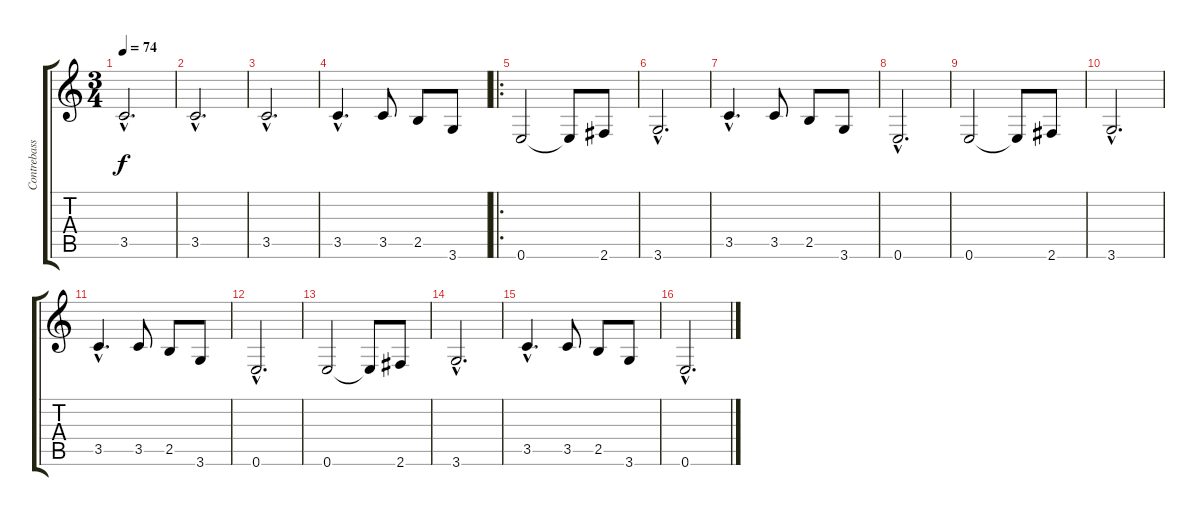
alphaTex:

\track ("Contrebasse" "Contrebass") {instrument contrabass}
\staff {score tabs}
\tuning (E4 B3 G3 D3 A2 E2) {hide}
\ts (3 4)
\tempo 74
\clef g2
\ks c
3.5{hac}.2{d dy f} |
3.5{hac}.2{d} |
3.5{hac}.2{d} |
3.5{hac}.4{d} 3.5.8 2.5.8 3.6.8 |
\ro
0.6.2 0.6{t}.8 2.6.8 |
3.6{hac}.2{d} |
3.5{hac}.4{d} 3.5.8 2.5.8 3.6.8 |
0.6{hac}.2{d} |
0.6.2 0.6{t}.8 2.6.8 |
3.6{hac}.2{d} |
3.5{hac}.4{d} 3.5.8 2.5.8 3.6.8 |
0.6{hac}.2{d} |
0.6.2 0.6{t}.8 2.6.8 |
3.6{hac}.2{d} |
3.5{hac}.4{d} 3.5.8 2.5.8 3.6.8 |
0.6{hac}.2{d}
